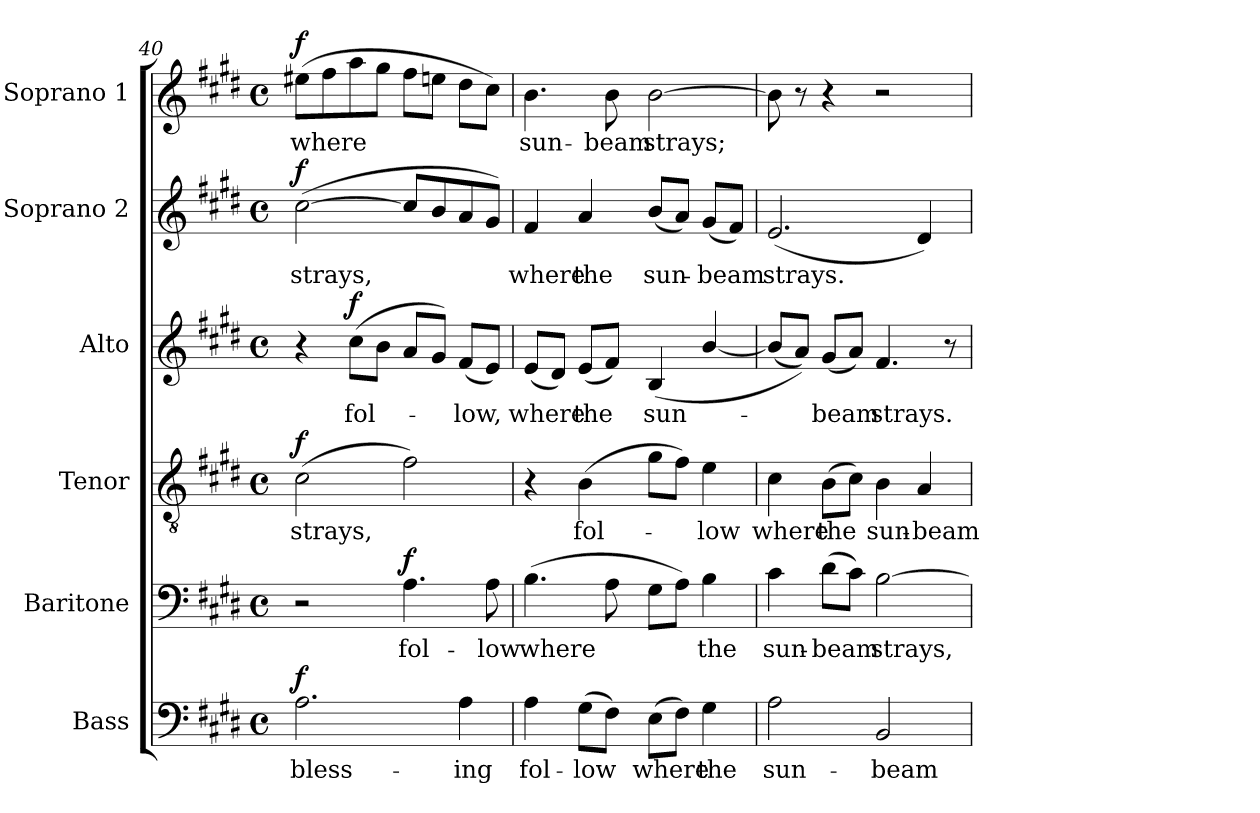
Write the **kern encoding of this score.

**kern	**text	**dynam	**kern	**text	**dynam	**kern	**text	**dynam	**kern	**text	**dynam	**kern	**text	**dynam	**kern	**text	**dynam
*part6	*part6	*part6	*part5	*part5	*part5	*part4	*part4	*part4	*part3	*part3	*part3	*part2	*part2	*part2	*part1	*part1	*part1
*staff6	*staff6	*staff6	*staff5	*staff5	*staff5	*staff4	*staff4	*staff4	*staff3	*staff3	*staff3	*staff2	*staff2	*staff2	*staff1	*staff1	*staff1
*I"Bass	*	*	*I"Baritone	*	*	*I"Tenor	*	*	*I"Alto	*	*	*I"Soprano 2	*	*	*I"Soprano 1	*	*
*I'B.	*	*	*I'Bar.	*	*	*I'T.	*	*	*I'A.	*	*	*I'S2.	*	*	*I'S1.	*	*
*clefF4	*	*	*clefF4	*	*	*clefGv2	*	*	*clefG2	*	*	*clefG2	*	*	*clefG2	*	*
*	*	*	*	*	*	*ITrd7c12	*	*	*	*	*	*	*	*	*	*	*
*k[f#c#g#d#]	*	*	*k[f#c#g#d#]	*	*	*k[f#c#g#d#]	*	*	*k[f#c#g#d#]	*	*	*k[f#c#g#d#]	*	*	*k[f#c#g#d#]	*	*
*E:	*	*	*E:	*	*	*E:	*	*	*E:	*	*	*E:	*	*	*E:	*	*
*M4/4	*	*	*M4/4	*	*	*M4/4	*	*	*M4/4	*	*	*M4/4	*	*	*M4/4	*	*
*met(c)	*	*	*met(c)	*	*	*met(c)	*	*	*met(c)	*	*	*met(c)	*	*	*met(c)	*	*
=40	=40	=40	=40	=40	=40	=40	=40	=40	=40	=40	=40	=40	=40	=40	=40	=40	=40
!	!LO:LY:b:color=#000000	!	!	!	!	!	!	!	!	!	!	!	!	!	!	!	!
!	!	!	!	!	!	!	!LO:LY:b:color=#000000	!	!	!	!	!	!	!	!	!	!
!	!	!	!	!	!	!	!	!	!	!	!	!	!LO:LY:b:color=#000000	!	!	!	!
!	!	!	!	!	!	!	!	!	!	!	!	!	!	!	!	!LO:LY:b:color=#000000	!
2.Ai\	bless-	f	2r	.	.	(2C#i\	strays,	f	4r	.	.	([2cc#i\	strays,	f	(8ee#Xi\L	where	f
.	.	.	.	.	.	.	.	.	.	.	.	.	.	.	8ff#i\	.	.
!	!	!	!	!	!	!	!	!	!	!LO:LY:b:color=#000000	!	!	!	!	!	!	!
.	.	.	.	.	.	.	.	.	(8cc#i\L	fol-	f	.	.	.	8aai\	.	.
.	.	.	.	.	.	.	.	.	8bi\J	.	.	.	.	.	8gg#i\J	.	.
!	!	!	!	!LO:LY:b:color=#000000	!	!	!	!	!	!	!	!	!	!	!	!	!
.	.	.	4.Ai\	fol-	f	2F#i\)	.	.	8ai/L	.	.	8cc#i/L]	.	.	8ff#i\L	.	.
.	.	.	.	.	.	.	.	.	8g#i/J)	.	.	8bi/	.	.	8eeni\J	.	.
!	!LO:LY:b:color=#000000	!	!	!	!	!	!	!	!	!	!	!	!	!	!	!	!
!	!	!	!	!	!	!	!	!	!	!LO:LY:b:color=#000000	!	!	!	!	!	!	!
4Ai\	-ing	.	.	.	.	.	.	.	(8f#i/L	-low,	.	8ai/	.	.	8dd#i\L	.	.
!	!	!	!	!LO:LY:b:color=#000000	!	!	!	!	!	!	!	!	!	!	!	!	!
.	.	.	8Ai\	-low	.	.	.	.	8ei/J)	.	.	8g#i/J)	.	.	8cc#i\J)	.	.
=41	=41	=41	=41	=41	=41	=41	=41	=41	=41	=41	=41	=41	=41	=41	=41	=41	=41
!	!LO:LY:b:color=#000000	!	!	!	!	!	!	!	!	!	!	!	!	!	!	!	!
!	!	!	!	!LO:LY:b:color=#000000	!	!	!	!	!	!	!	!	!	!	!	!	!
!	!	!	!	!	!	!	!	!	!	!LO:LY:b:color=#000000	!	!	!	!	!	!	!
!	!	!	!	!	!	!	!	!	!	!	!	!	!LO:LY:b:color=#000000	!	!	!	!
!	!	!	!	!	!	!	!	!	!	!	!	!	!	!	!	!LO:LY:b:color=#000000	!
4Ai\	fol-	.	(4.Bi\	where	.	4r	.	.	(8ei/L	where	.	4f#i/	where	.	4.bi\	sun-	.
.	.	.	.	.	.	.	.	.	8d#i/J)	.	.	.	.	.	.	.	.
!	!LO:LY:b:color=#000000	!	!	!	!	!	!	!	!	!	!	!	!	!	!	!	!
!	!	!	!	!	!	!	!LO:LY:b:color=#000000	!	!	!	!	!	!	!	!	!	!
!	!	!	!	!	!	!	!	!	!	!LO:LY:b:color=#000000	!	!	!	!	!	!	!
!	!	!	!	!	!	!	!	!	!	!	!	!	!LO:LY:b:color=#000000	!	!	!	!
(8G#i\L	-low	.	.	.	.	(4BBi\	fol-	.	(8ei/L	the	.	4ai/	the	.	.	.	.
!	!	!	!	!	!	!	!	!	!	!	!	!	!	!	!	!LO:LY:b:color=#000000	!
8F#i\J)	.	.	8Ai\	.	.	.	.	.	8f#i/J)	.	.	.	.	.	8bi\	-beam	.
!	!LO:LY:b:color=#000000	!	!	!	!	!	!	!	!	!	!	!	!	!	!	!	!
!	!	!	!	!	!	!	!	!	!	!LO:LY:b:color=#000000	!	!	!	!	!	!	!
!	!	!	!	!	!	!	!	!	!	!	!	!	!LO:LY:b:color=#000000	!	!	!	!
!	!	!	!	!	!	!	!	!	!	!	!	!	!	!	!	!LO:LY:b:color=#000000	!
(8Ei\L	where	.	8G#i\L	.	.	8G#i\L	.	.	(4Bi/	sun-	.	(8bi/L	sun-	.	[2bi\	strays;	.
8F#i\J)	.	.	8Ai\J)	.	.	8F#i\J)	.	.	.	.	.	8ai/J)	.	.	.	.	.
!	!LO:LY:b:color=#000000	!	!	!	!	!	!	!	!	!	!	!	!	!	!	!	!
!	!	!	!	!LO:LY:b:color=#000000	!	!	!	!	!	!	!	!	!	!	!	!	!
!	!	!	!	!	!	!	!LO:LY:b:color=#000000	!	!	!	!	!	!	!	!	!	!
!	!	!	!	!	!	!	!	!	!	!	!	!	!LO:LY:b:color=#000000	!	!	!	!
4G#i\	the	.	4Bi\	the	.	4Ei\	-low	.	[4bi/	.	.	(8g#i/L	-beam	.	.	.	.
.	.	.	.	.	.	.	.	.	.	.	.	8f#i/J)	.	.	.	.	.
!!LO:LB:g=z
=42	=42	=42	=42	=42	=42	=42	=42	=42	=42	=42	=42	=42	=42	=42	=42	=42	=42
!	!LO:LY:b:color=#000000	!	!	!	!	!	!	!	!	!	!	!	!	!	!	!	!
!	!	!	!	!LO:LY:b:color=#000000	!	!	!	!	!	!	!	!	!	!	!	!	!
!	!	!	!	!	!	!	!LO:LY:b:color=#000000	!	!	!	!	!	!	!	!	!	!
!	!	!	!	!	!	!	!	!	!	!	!	!	!LO:LY:b:color=#000000	!	!	!	!
2Ai\	sun-	.	4c#i\	sun-	.	4C#i\	where	.	(8bi/L]	.	.	(2.ei/	strays.	.	8bi\]	.	.
.	.	.	.	.	.	.	.	.	8ai/J))	.	.	.	.	.	8r	.	.
!	!	!	!	!LO:LY:b:color=#000000	!	!	!	!	!	!	!	!	!	!	!	!	!
!	!	!	!	!	!	!	!LO:LY:b:color=#000000	!	!	!	!	!	!	!	!	!	!
!	!	!	!	!	!	!	!	!	!	!LO:LY:b:color=#000000	!	!	!	!	!	!	!
.	.	.	(8d#i\L	-beam	.	(8BBi\L	the	.	(8g#i/L	-beam	.	.	.	.	4r	.	.
.	.	.	8c#i\J)	.	.	8C#i\J)	.	.	8ai/J)	.	.	.	.	.	.	.	.
!	!LO:LY:b:color=#000000	!	!	!	!	!	!	!	!	!	!	!	!	!	!	!	!
!	!	!	!	!LO:LY:b:color=#000000	!	!	!	!	!	!	!	!	!	!	!	!	!
!	!	!	!	!	!	!	!LO:LY:b:color=#000000	!	!	!	!	!	!	!	!	!	!
!	!	!	!	!	!	!	!	!	!	!LO:LY:b:color=#000000	!	!	!	!	!	!	!
2BBi/	-beam	.	[2Bi\	strays,	.	4BBi\	sun-	.	4.f#i/	strays.	.	.	.	.	2r	.	.
!	!	!	!	!	!	!	!LO:LY:b:color=#000000	!	!	!	!	!	!	!	!	!	!
.	.	.	.	.	.	4AAi/	-beam	.	.	.	.	4d#i/)	.	.	.	.	.
.	.	.	.	.	.	.	.	.	8r	.	.	.	.	.	.	.	.
=	=	=	=	=	=	=	=	=	=	=	=	=	=	=	=	=	=
*-	*-	*-	*-	*-	*-	*-	*-	*-	*-	*-	*-	*-	*-	*-	*-	*-	*-
